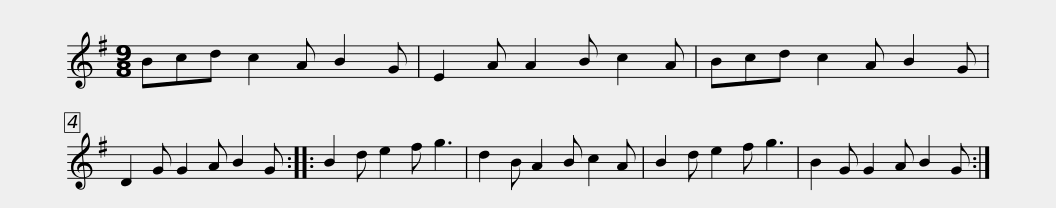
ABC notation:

X:1
L:1/8
M:9/8
I:linebreak $
K:G
V:1 treble
V:1
 Bcd c2 A B2 G | E2 A A2 B c2 A | Bcd c2 A B2 G | D2 G G2 A B2 G :: B2 d e2 f g3 |$ %5
 d2 B A2 B c2 A | B2 d e2 f g3 | B2 G G2 A B2 G :| %8
